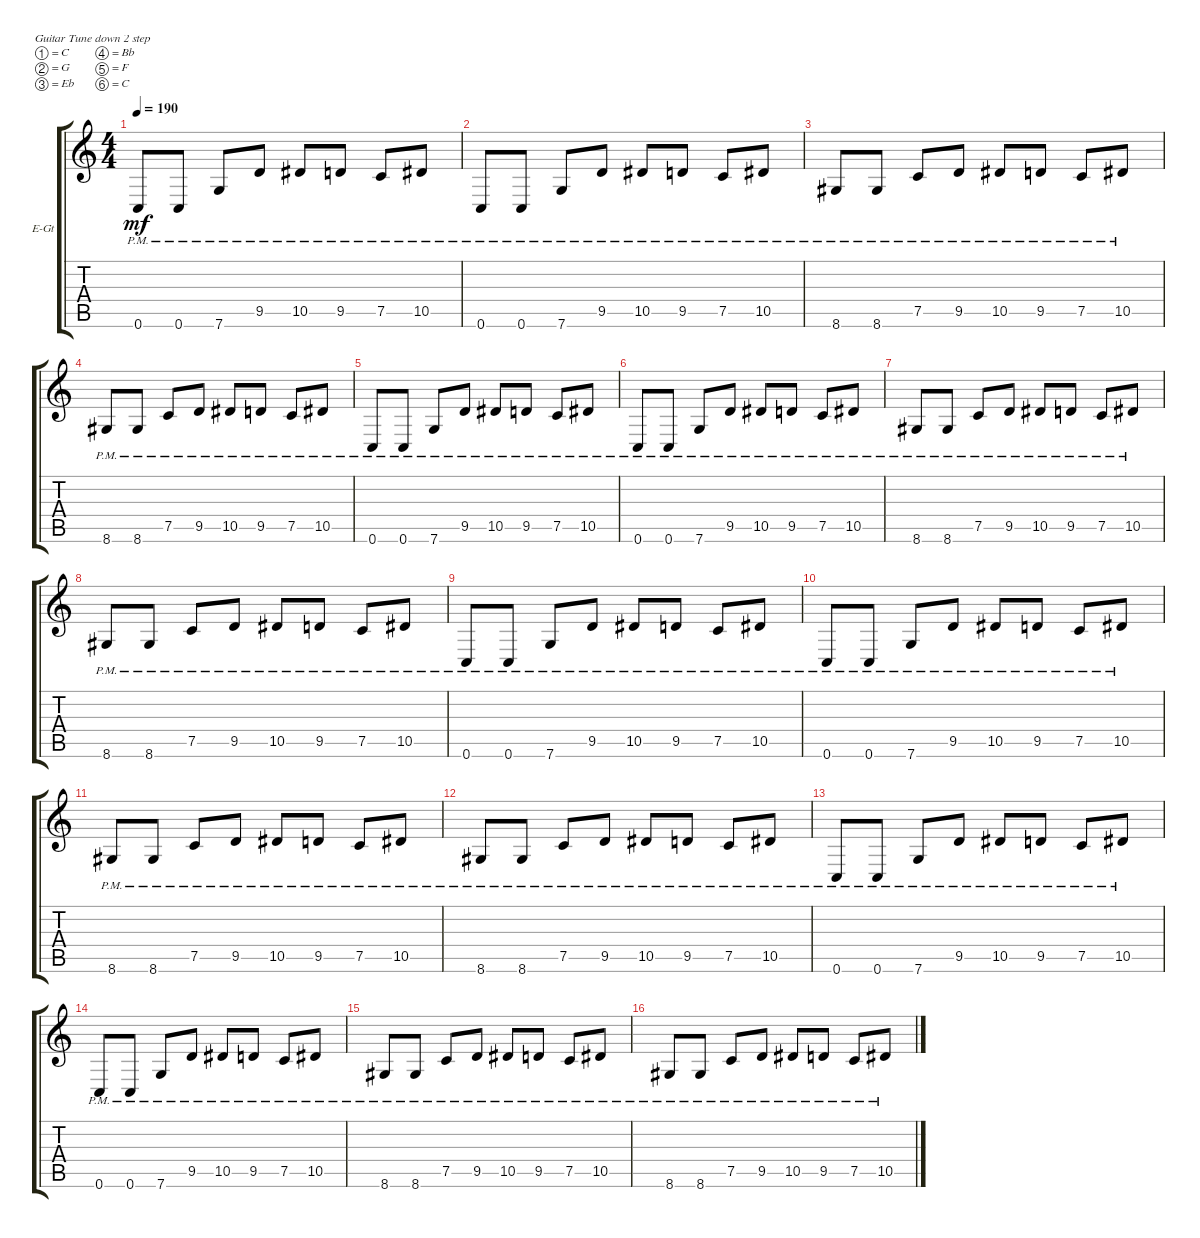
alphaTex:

\bracketExtendMode groupsimilarinstruments
\firstSystemTrackNameOrientation horizontal
\otherSystemsTrackNameOrientation horizontal
\track ("Electric Guitar 1" "E-Gt") {instrument distortionguitar}
\staff {score tabs}
\tuning (C4 G3 Eb3 Bb2 F2 C2)
\ts (4 4)
\tempo 190
\clef g2
\ks c
0.6{pm}.8{dy mf} 0.6{pm}.8 7.6{pm}.8 9.5{pm}.8 10.5{pm}.8 9.5{pm}.8 7.5{pm}.8 10.5{pm}.8 |
0.6{pm}.8 0.6{pm}.8 7.6{pm}.8 9.5{pm}.8 10.5{pm}.8 9.5{pm}.8 7.5{pm}.8 10.5{pm}.8 |
8.6{pm}.8 8.6{pm}.8 7.5{pm}.8 9.5{pm}.8 10.5{pm}.8 9.5{pm}.8 7.5{pm}.8 10.5{pm}.8 |
8.6{pm}.8 8.6{pm}.8 7.5{pm}.8 9.5{pm}.8 10.5{pm}.8 9.5{pm}.8 7.5{pm}.8 10.5{pm}.8 |
0.6{pm}.8 0.6{pm}.8 7.6{pm}.8 9.5{pm}.8 10.5{pm}.8 9.5{pm}.8 7.5{pm}.8 10.5{pm}.8 |
0.6{pm}.8 0.6{pm}.8 7.6{pm}.8 9.5{pm}.8 10.5{pm}.8 9.5{pm}.8 7.5{pm}.8 10.5{pm}.8 |
8.6{pm}.8 8.6{pm}.8 7.5{pm}.8 9.5{pm}.8 10.5{pm}.8 9.5{pm}.8 7.5{pm}.8 10.5{pm}.8 |
8.6{pm}.8 8.6{pm}.8 7.5{pm}.8 9.5{pm}.8 10.5{pm}.8 9.5{pm}.8 7.5{pm}.8 10.5{pm}.8 |
0.6{pm}.8 0.6{pm}.8 7.6{pm}.8 9.5{pm}.8 10.5{pm}.8 9.5{pm}.8 7.5{pm}.8 10.5{pm}.8 |
0.6{pm}.8 0.6{pm}.8 7.6{pm}.8 9.5{pm}.8 10.5{pm}.8 9.5{pm}.8 7.5{pm}.8 10.5{pm}.8 |
8.6{pm}.8 8.6{pm}.8 7.5{pm}.8 9.5{pm}.8 10.5{pm}.8 9.5{pm}.8 7.5{pm}.8 10.5{pm}.8 |
8.6{pm}.8 8.6{pm}.8 7.5{pm}.8 9.5{pm}.8 10.5{pm}.8 9.5{pm}.8 7.5{pm}.8 10.5{pm}.8 |
0.6{pm}.8 0.6{pm}.8 7.6{pm}.8 9.5{pm}.8 10.5{pm}.8 9.5{pm}.8 7.5{pm}.8 10.5{pm}.8 |
0.6{pm}.8 0.6{pm}.8 7.6{pm}.8 9.5{pm}.8 10.5{pm}.8 9.5{pm}.8 7.5{pm}.8 10.5{pm}.8 |
8.6{pm}.8 8.6{pm}.8 7.5{pm}.8 9.5{pm}.8 10.5{pm}.8 9.5{pm}.8 7.5{pm}.8 10.5{pm}.8 |
8.6{pm}.8 8.6{pm}.8 7.5{pm}.8 9.5{pm}.8 10.5{pm}.8 9.5{pm}.8 7.5{pm}.8 10.5{pm}.8
